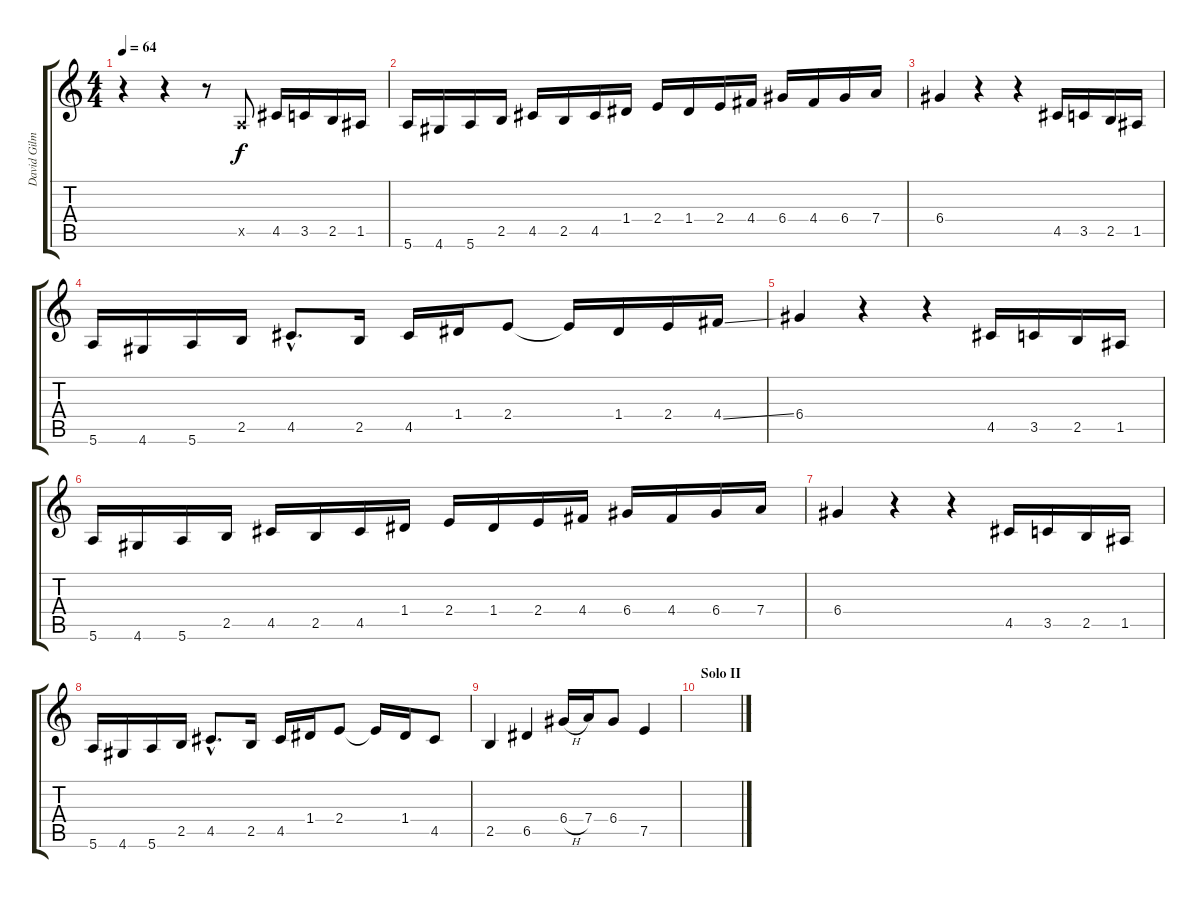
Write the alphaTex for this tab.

\track ("David Gilmour" "David Gilm") {instrument distortionguitar}
\staff {score tabs}
\tuning (E4 B3 G3 D3 A2 E2) {hide}
\ts (4 4)
\tempo 64
\clef g2
\ks c
r.4{dy f} r.4 r.8 0.5{x}.8 4.5.16 3.5.16 2.5.16 1.5.16 |
5.6.16 4.6.16 5.6.16 2.5.16 4.5.16 2.5.16 4.5.16 1.4.16 2.4.16 1.4.16 2.4.16 4.4.16 6.4.16 4.4.16 6.4.16 7.4.16 |
6.4.4 r.4 r.4 4.5.16 3.5.16 2.5.16 1.5.16 |
5.6.16 4.6.16 5.6.16 2.5.16 4.5{hac}.8{d} 2.5.16 4.5.16 1.4.16 2.4.8 2.4{t}.16 1.4.16 2.4.16 4.4{ss}.16 |
6.4.4 r.4 r.4 4.5.16 3.5.16 2.5.16 1.5.16 |
5.6.16 4.6.16 5.6.16 2.5.16 4.5.16 2.5.16 4.5.16 1.4.16 2.4.16 1.4.16 2.4.16 4.4.16 6.4.16 4.4.16 6.4.16 7.4.16 |
6.4.4 r.4 r.4 4.5.16 3.5.16 2.5.16 1.5.16 |
5.6.16 4.6.16 5.6.16 2.5.16 4.5{hac}.8{d} 2.5.16 4.5.16 1.4.16 2.4.8 2.4{t}.16 1.4.16 4.5.8 |
2.5.4 6.5.4 6.4{h}.16 7.4.16 6.4.8 7.5.4 |
\section ("" "Solo II")
